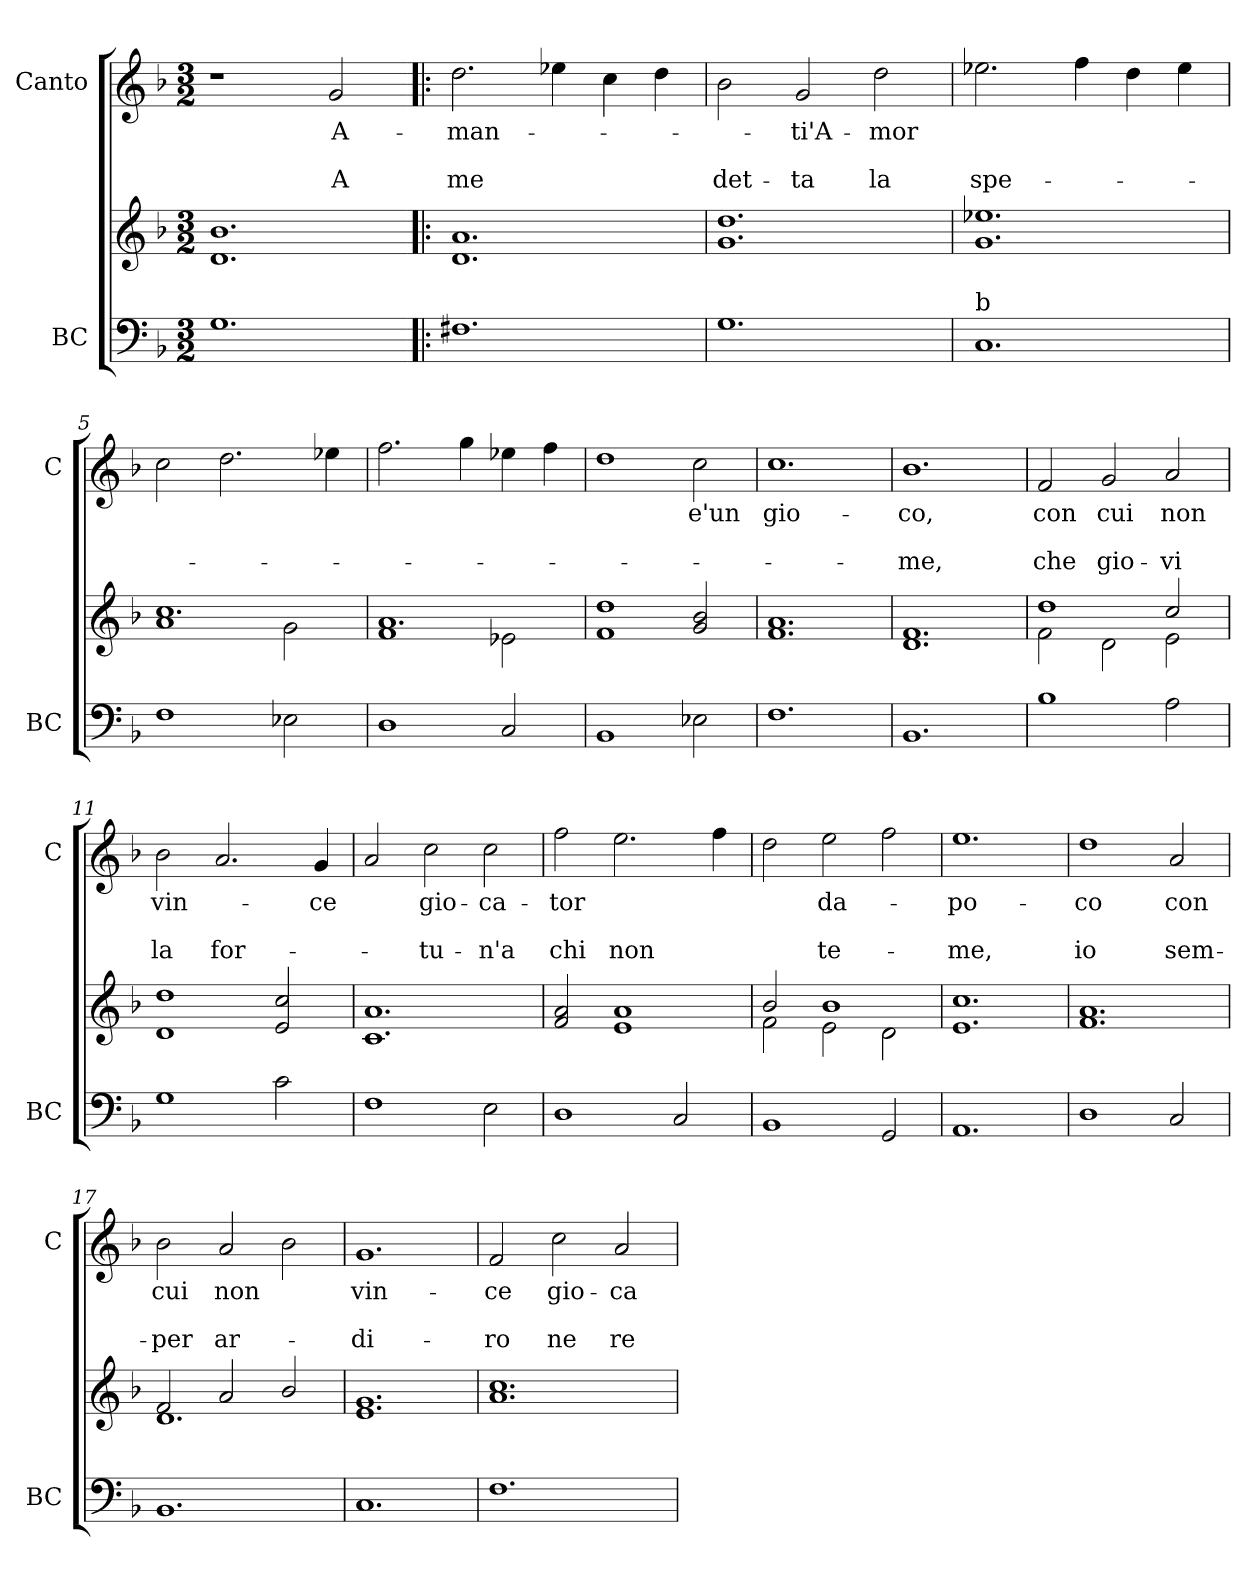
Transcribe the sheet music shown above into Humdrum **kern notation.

**kern	**kern	**kern	**text	**text	**text
*part2	*part2	*part1	*part1	*part1	*part1
*staff3	*staff2	*staff1	*staff1	*staff1	*staff1
*I"BC	*	*I"Canto	*	*	*
*I'BC	*	*I'C	*	*	*
*clefF4	*clefG2	*clefG2	*	*	*
*k[b-]	*k[b-]	*k[b-]	*	*	*
*F:	*F:	*F:	*	*	*
*M3/2	*M3/2	*M3/2	*	*	*
=1	=1	=1	=1	=1	=1
1.G	1.d 1.b-	1r	.	.	.
!	!	!	!LO:LY:b	!	!LO:LY:b
.	.	2g/	A-	.	A
=2!|:	=2!|:	=2!|:	=2!|:	=2!|:	=2!|:
!	!	!	!LO:LY:b	!	!LO:LY:b
1.F#X	1.d 1.a	2.dd\	-man-	.	me
.	.	4ee-X\	.	.	.
.	.	4cc\	.	.	.
.	.	4dd\	.	.	.
=3	=3	=3	=3	=3	=3
!	!	!	!	!	!LO:LY:b
1.G	1.g 1.dd	2b-\	.	.	det-
!	!	!	!LO:LY:b	!	!LO:LY:b
.	.	2g/	-ti'A-	.	-ta
!	!	!	!LO:LY:b	!	!LO:LY:b
.	.	2dd\	-mor	.	la
=4	=4	=4	=4	=4	=4
!LO:TX:a:t=b	!	!	!	!	!
!	!	!	!	!	!LO:LY:b
1.C	1.g 1.ee-X	2.ee-X\	.	.	spe-
.	.	4ff\	.	.	.
.	.	4dd\	.	.	.
.	.	4ee-\	.	.	.
=5	=5	=5	=5	=5	=5
*	*^	*	*	*	*
1F	1.cc	1a	2cc\	.	.	.
.	.	.	2.dd\	.	.	.
2E-X\	.	2g\	.	.	.	.
.	.	.	4ee-X\	.	.	.
=6	=6	=6	=6	=6	=6	=6
1D	1.a	1f	2.ff\	.	.	.
.	.	.	4gg\	.	.	.
2C/	.	2e-X\	4ee-X\	.	.	.
.	.	.	4ff\	.	.	.
*	*v	*v	*	*	*	*
!!LO:LB:g=z
=7	=7	=7	=7	=7	=7
1BB-	1f 1dd	1dd	.	.	.
!	!	!	!LO:LY:b	!	!
2E-X\	2g/ 2b-/	2cc\	e'un	.	.
=8	=8	=8	=8	=8	=8
!	!	!	!LO:LY:b	!	!
1.F	1.f 1.a	1.cc	gio-	.	.
=9	=9	=9	=9	=9	=9
!	!	!	!LO:LY:b	!	!LO:LY:b
1.BB-	1.d 1.f	1.b-	-co,	.	-me,
=10	=10	=10	=10	=10	=10
*	*^	*	*	*	*
!	!	!	!	!LO:LY:b	!	!LO:LY:b
1B-	1dd	2f\	2f/	con	.	che
!	!	!	!	!LO:LY:b	!	!LO:LY:b
.	.	2d\	2g/	cui	.	gio-
!	!	!	!	!LO:LY:b	!	!LO:LY:b
2A\	2cc/	2e\	2a/	non	.	-vi
=11	=11	=11	=11	=11	=11	=11
!	!	!	!	!LO:LY:b	!	!LO:LY:b
*	*v	*v	*	*	*	*
1G	1d 1dd	2b-\	vin-	.	la
!	!	!	!	!	!LO:LY:b
.	.	2.a/	.	.	for-
2c\	2e/ 2cc/	.	.	.	.
!	!	!	!LO:LY:b	!	!
.	.	4g/	-ce	.	.
=12	=12	=12	=12	=12	=12
1F	1.c 1.a	2a/	.	.	.
!	!	!	!LO:LY:b	!	!LO:LY:b
.	.	2cc\	gio-	.	-tu-
!	!	!	!LO:LY:b	!	!LO:LY:b
2E\	.	2cc\	-ca-	.	-n'a
!!LO:LB:g=z
=13	=13	=13	=13	=13	=13
!	!	!	!LO:LY:b	!	!LO:LY:b
1D	2f/ 2a/	2ff\	-tor	.	chi
!	!	!	!	!	!LO:LY:b
.	1e 1a	2.ee\	.	.	non
2C/	.	.	.	.	.
.	.	4ff\	.	.	.
=14	=14	=14	=14	=14	=14
*	*^	*	*	*	*
1BB-	2b-/	2f\	2dd\	.	.	.
!	!	!	!	!LO:LY:b	!	!LO:LY:b
.	1b-	2e\	2ee\	da-	.	te-
2GG/	.	2d\	2ff\	.	.	.
=15	=15	=15	=15	=15	=15	=15
!	!	!	!	!LO:LY:b	!	!LO:LY:b
*	*v	*v	*	*	*	*
1.AA	1.e 1.cc	1.ee	-po-	.	-me,
=16	=16	=16	=16	=16	=16
!	!	!	!LO:LY:b	!	!LO:LY:b
1D	1.f 1.a	1dd	-co	.	io
!	!	!	!LO:LY:b	!	!LO:LY:b
2C/	.	2a/	con	.	sem-
=17	=17	=17	=17	=17	=17
*	*^	*	*	*	*
!	!	!	!	!LO:LY:b	!	!LO:LY:b
1.BB-	2f/	1.d	2b-\	cui	.	-per
!	!	!	!	!LO:LY:b	!	!LO:LY:b
.	2a/	.	2a/	non	.	ar-
.	2b-/	.	2b-\	.	.	.
*	*v	*v	*	*	*	*
=18	=18	=18	=18	=18	=18
!	!	!	!LO:LY:b	!	!LO:LY:b
1.C	1.e 1.g	1.g	vin-	.	-di-
!!LO:PB:g=z
=19	=19	=19	=19	=19	=19
!	!	!	!LO:LY:b	!	!LO:LY:b
1.F	1.a 1.cc	2f/	-ce	.	-ro
!	!	!	!LO:LY:b	!	!LO:LY:b
.	.	2cc\	gio-	.	ne
!	!	!	!LO:LY:b	!	!LO:LY:b
.	.	2a/	-ca-	.	re-
=	=	=	=	=	=
*-	*-	*-	*-	*-	*-
